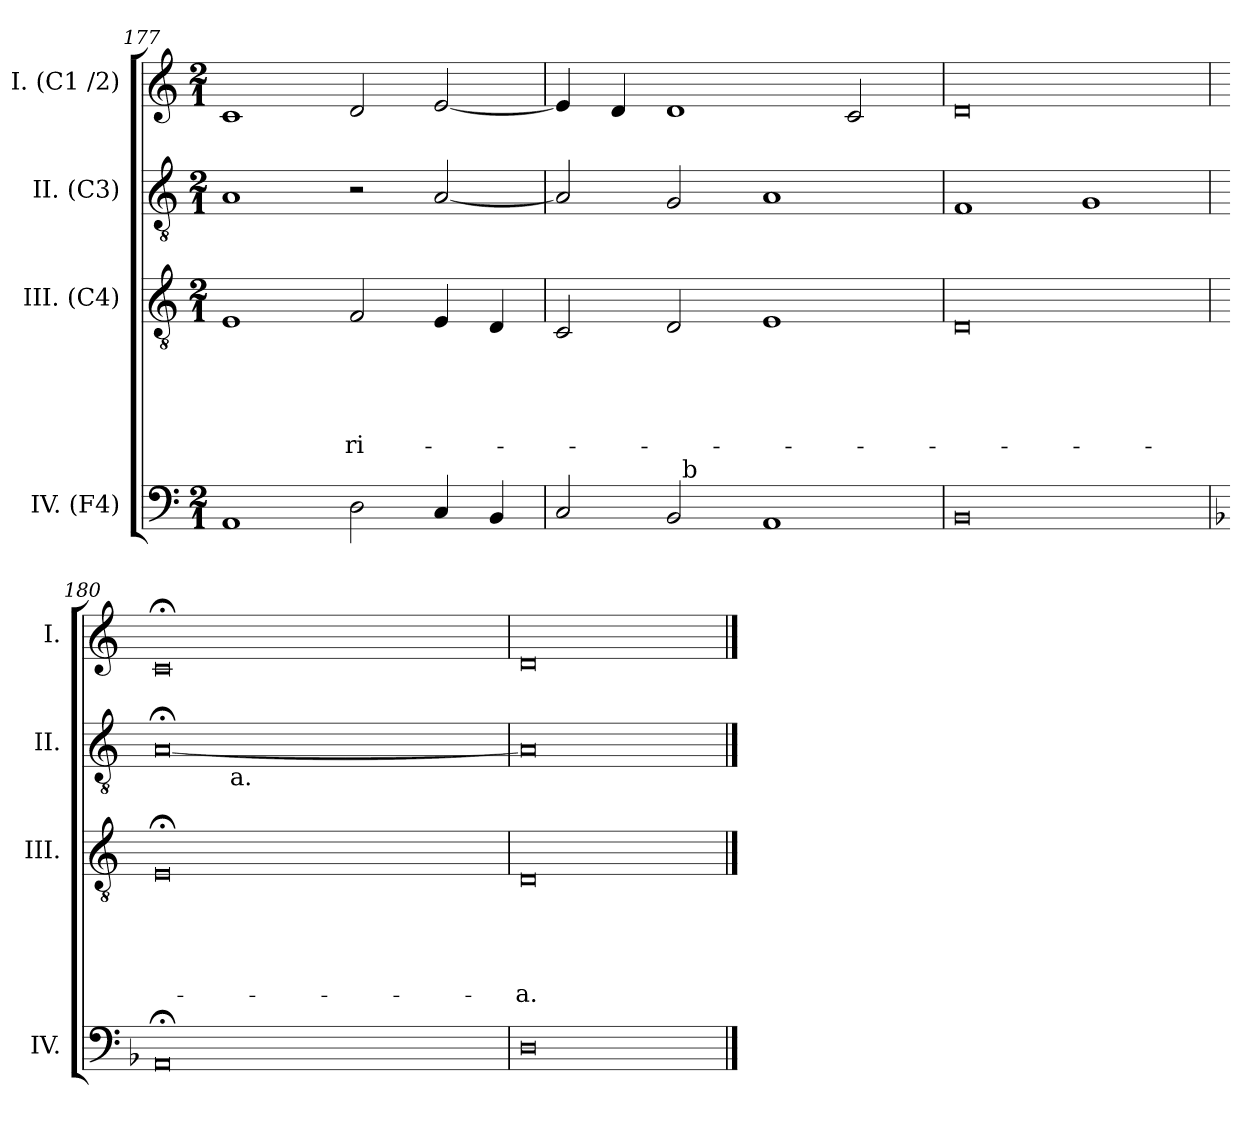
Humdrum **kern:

**kern	**kern	**text	**text	**text	**text	**text	**kern	**kern	**text
*part4	*part3	*part3	*part3	*part3	*part3	*part3	*part2	*part1	*part1
*staff4	*staff3	*staff3	*staff3	*staff3	*staff3	*staff3	*staff2	*staff1	*staff1
*I"IV. (F4)	*I"III. (C4)	*	*	*	*	*	*I"II. (C3)	*I"I. (C1 /2)	*
*I'IV.	*I'III.	*	*	*	*	*	*I'II.	*I'I.	*
*clefF4	*clefGv2	*	*	*	*	*	*clefGv2	*clefG2	*
*k[]	*k[]	*	*	*	*	*	*k[]	*k[]	*
*C:	*C:	*	*	*	*	*	*C:	*C:	*
*M2/1	*M2/1	*	*	*	*	*	*M2/1	*M2/1	*
=177	=177	=177	=177	=177	=177	=177	=177	=177	=177
1AA	1E	.	.	.	.	.	1A	1c	.
!	!	!	!	!	!	!LO:LY:b	!	!	!
2D\	2F/	.	.	.	.	-ri-	2r	2d/	.
4C/	4E/	.	.	.	.	.	[<2A/	[<2e/	.
4BB/	4D/	.	.	.	.	.	.	.	.
=178	=178	=178	=178	=178	=178	=178	=178	=178	=178
*^	*	*	*	*	*	*	*	*	*
2C/	2ryy	2C/	.	.	.	.	.	2A/]	4e/]	.
.	.	.	.	.	.	.	.	.	4d/	.
2BB/	32ryy	2D/	.	.	.	.	.	2G/	1d	.
!	!LO:TX:a:t=b	!	!	!	!	!	!	!	!	!
.	1ryy	.	.	.	.	.	.	.	.	.
1AA	.	1E	.	.	.	.	.	1A	.	.
.	.	.	.	.	.	.	.	.	2c/	.
.	4...ryy	.	.	.	.	.	.	.	.	.
*v	*v	*	*	*	*	*	*	*	*	*
=179	=179	=179	=179	=179	=179	=179	=179	=179	=179
0BB	0D	.	.	.	.	.	1F	0d	.
.	.	.	.	.	.	.	1G	.	.
=180	=180	=180	=180	=180	=180	=180	=180	=180	=180
*k[b-]	*	*	*	*	*	*	*	*	*
*F:	*	*	*	*	*	*	*	*	*
*	*	*	*	*	*	*	*^	*	*
0AA;	0E;	.	.	.	.	.	[<0A;	4ryy	0c;	.
.	.	.	.	.	.	.	.	32ryy	.	.
!	!	!	!	!	!	!	!	!LO:TX:b:t=a.	!	!
.	.	.	.	.	.	.	.	1ryy	.	.
.	.	.	.	.	.	.	.	2ryy	.	.
.	.	.	.	.	.	.	.	8..ryy	.	.
=181	=181	=181	=181	=181	=181	=181	=181	=181	=181	=181
!	!	!	!	!	!	!LO:LY:b:rj	!	!	!	!
*	*	*	*	*	*	*	*v	*v	*	*
0D	0D	.	.	.	.	-a.	0A]	0d	.
==	==	==	==	==	==	==	==	==	==
*-	*-	*-	*-	*-	*-	*-	*-	*-	*-
